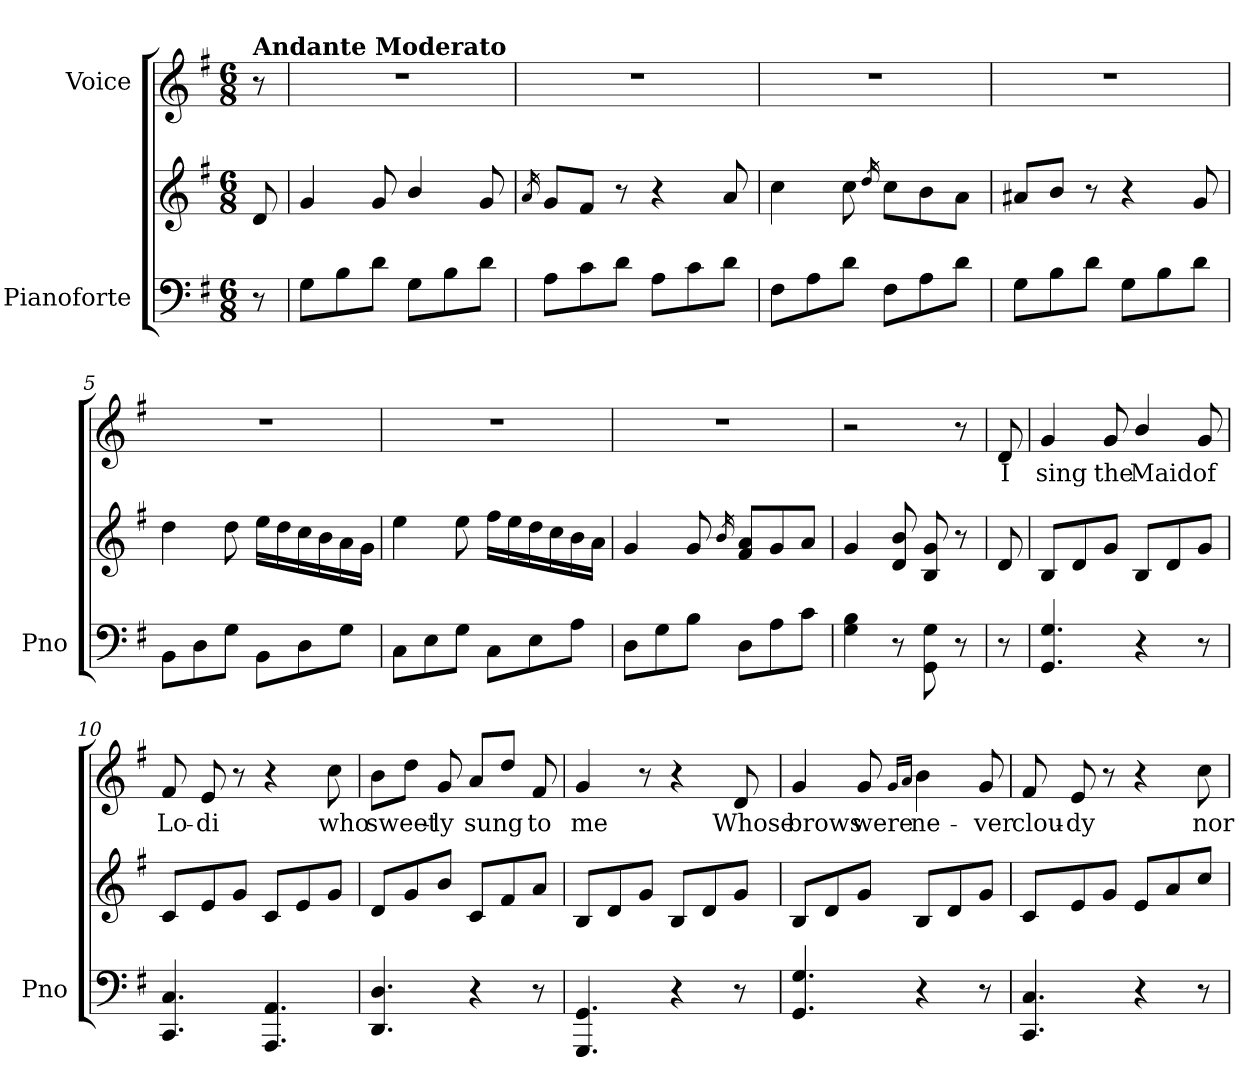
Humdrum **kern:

**kern	**kern	**kern	**text
*part2	*part2	*part1	*part1
*staff3	*staff2	*staff1	*staff1
*I"Pianoforte	*	*I"Voice	*
*I'Pno	*	*	*
*clefF4	*clefG2	*clefG2	*
*k[f#]	*k[f#]	*k[f#]	*
*M6/8	*M6/8	*M6/8	*
=	=	=	=
!	!	!LO:TX:a:B:t=Andante Moderato	!
8r	8d/	8r	.
=1	=1	=1	=1
8G\L	4g/	2.r	.
8B\	.	.	.
8d\J	8g/	.	.
8G\L	4b/	.	.
8B\	.	.	.
8d\J	8g/	.	.
=2	=2	=2	=2
.	16qa/	.	.
8A\L	8g/L	2.r	.
8c\	8f#/J	.	.
8d\J	8r	.	.
8A\L	4r	.	.
8c\	.	.	.
8d\J	8a/	.	.
=3	=3	=3	=3
8F#\L	4cc\	2.r	.
8A\	.	.	.
8d\J	8cc\	.	.
.	16qdd/	.	.
8F#\L	8cc\L	.	.
8A\	8b\	.	.
8d\J	8a\J	.	.
!!LO:LB:g=z
=4	=4	=4	=4
8G\L	8a#X/L	2.r	.
8B\	8b/J	.	.
8d\J	8r	.	.
8G\L	4r	.	.
8B\	.	.	.
8d\J	8g/	.	.
=5	=5	=5	=5
8BB\L	4dd\	2.r	.
8D\	.	.	.
8G\J	8dd\	.	.
8BB\L	16ee\LL	.	.
.	16dd\	.	.
8D\	16cc\	.	.
.	16b\	.	.
8G\J	16a\	.	.
.	16g\JJ	.	.
=6	=6	=6	=6
8C\L	4ee\	2.r	.
8E\	.	.	.
8G\J	8ee\	.	.
8C\L	16ff#\LL	.	.
.	16ee\	.	.
8E\	16dd\	.	.
.	16cc\	.	.
8A\J	16b\	.	.
.	16a\JJ	.	.
!!LO:LB:g=z
=7	=7	=7	=7
8D\L	4g/	2.r	.
8G\	.	.	.
8B\J	8g/	.	.
.	16qb/	.	.
8D\L	8f#/ 8a/L	.	.
8A\	8g/	.	.
8c\J	8a/J	.	.
=8	=8	=8	=8
4G\ 4B\	4g/	2r	.
8r	8d/ 8b/	.	.
8GG\ 8G\	8B/ 8g/	.	.
8r	8r	8r	.
!!LO:PB:g=z
=8X1	=8X1	=8X1	=8X1
!	!	!	!LO:LY:b
8r	8d/	8d/	I
=9	=9	=9	=9
!	!	!	!LO:LY:b
4.GG/ 4.G/	8B/L	4g/	sing
.	8d/	.	.
!	!	!	!LO:LY:b
.	8g/J	8g/	the
!	!	!	!LO:LY:b
4r	8B/L	4b/	Maid
.	8d/	.	.
!	!	!	!LO:LY:b
8r	8g/J	8g/	of
=10	=10	=10	=10
!	!	!	!LO:LY:b
4.CC/ 4.C/	8c/L	8f#/	Lo-
!	!	!	!LO:LY:b
.	8e/	8e/	-di
.	8g/J	8r	.
4.AAA/ 4.AA/	8c/L	4r	.
.	8e/	.	.
!	!	!	!LO:LY:b
.	8g/J	8cc\	who
=11	=11	=11	=11
!	!	!	!LO:LY:b
4.DD/ 4.D/	8d/L	8b\L	sweet-
.	8g/	8dd\J	.
!	!	!	!LO:LY:b
.	8b/J	8g/	-ly
!	!	!	!LO:LY:b
4r	8c/L	8a/L	sung
.	8f#/	8dd/J	.
!	!	!	!LO:LY:b
8r	8a/J	8f#/	to
=12	=12	=12	=12
!	!	!	!LO:LY:b
4.GGG/ 4.GG/	8B/L	4g/	me
.	8d/	.	.
.	8g/J	8r	.
4r	8B/L	4r	.
.	8d/	.	.
!	!	!	!LO:LY:b
8r	8g/J	8d/	Whose
!!LO:LB:g=z
=13	=13	=13	=13
!	!	!	!LO:LY:b
4.GG/ 4.G/	8B/L	4g/	brows
.	8d/	.	.
!	!	!	!LO:LY:b
.	8g/J	8g/	were
.	.	16qg/LL	.
.	.	16qa/JJ	.
!	!	!	!LO:LY:b
4r	8B/L	4b\	ne-
.	8d/	.	.
!	!	!	!LO:LY:b
8r	8g/J	8g/	-ver
!!LO:PB:g=z
=14	=14	=14	=14
!	!	!	!LO:LY:b
4.CC/ 4.C/	8c/L	8f#/	clou-
!	!	!	!LO:LY:b
.	8e/	8e/	-dy
.	8g/J	8r	.
4r	8e/L	4r	.
.	8a/	.	.
!	!	!	!LO:LY:b
8r	8cc/J	8cc\	nor
=	=	=	=
*-	*-	*-	*-
